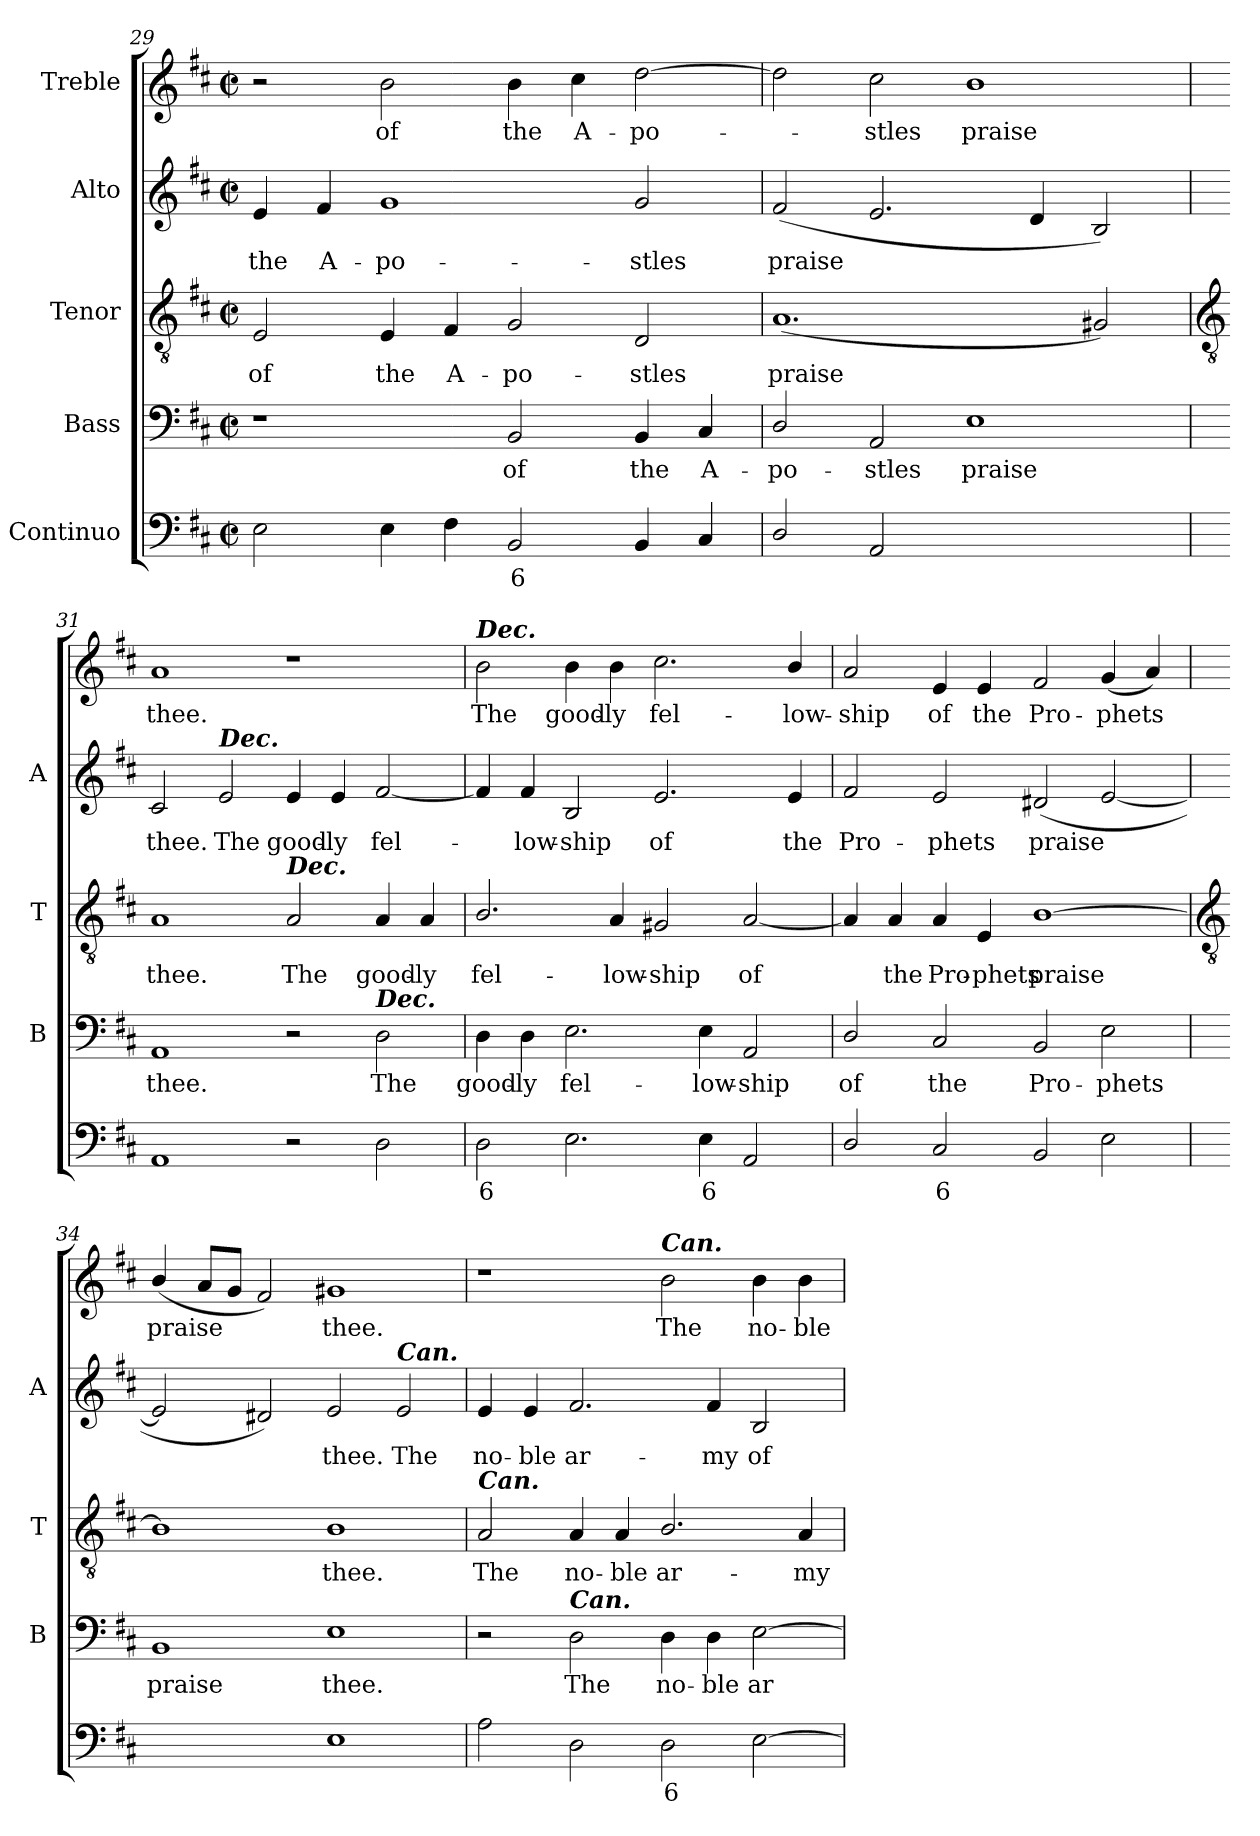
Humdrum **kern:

**kern	**text	**kern	**text	**kern	**text	**kern	**text	**kern	**text
*part5	*part5	*part4	*part4	*part3	*part3	*part2	*part2	*part1	*part1
*staff5	*staff5	*staff4	*staff4	*staff3	*staff3	*staff2	*staff2	*staff1	*staff1
*I"Continuo	*	*I"Bass	*	*I"Tenor	*	*I"Alto	*	*I"Treble	*
*	*	*I'B	*	*I'T	*	*I'A	*	*	*
*clefF4	*	*clefF4	*	*clefGv2	*	*clefG2	*	*clefG2	*
*k[f#c#]	*	*k[f#c#]	*	*k[f#c#]	*	*k[f#c#]	*	*k[f#c#]	*
*D:	*	*D:	*	*D:	*	*D:	*	*D:	*
*M4/2	*	*M4/2	*	*M4/2	*	*M4/2	*	*M4/2	*
*met(c|)	*	*met(c|)	*	*met(c|)	*	*met(c|)	*	*met(c|)	*
=29	=29	=29	=29	=29	=29	=29	=29	=29	=29
!	!	!	!	!	!LO:LY:b	!	!LO:LY:b	!	!
2E	.	1r	.	2E	of	4e	the	2r	.
!	!	!	!	!	!	!	!LO:LY:b	!	!
.	.	.	.	.	.	4f#	A-	.	.
!	!	!	!	!	!LO:LY:b	!	!LO:LY:b	!	!LO:LY:b
4E	.	.	.	4E	the	1g	-po-	2b	of
!	!	!	!	!	!LO:LY:b	!	!	!	!
4F#	.	.	.	4F#	A-	.	.	.	.
!	!LO:LY:b	!	!LO:LY:b	!	!LO:LY:b	!	!	!	!LO:LY:b
2BB	6	2BB	of	2G	-po-	.	.	4b	the
!	!	!	!	!	!	!	!	!	!LO:LY:b
.	.	.	.	.	.	.	.	4cc#	A-
!	!	!	!LO:LY:b	!	!LO:LY:b	!	!LO:LY:b	!	!LO:LY:b
4BB	.	4BB	the	2D	-stles	2g	-stles	[2dd	-po-
!	!	!	!LO:LY:b	!	!	!	!	!	!
4C#	.	4C#	A-	.	.	.	.	.	.
=30	=30	=30	=30	=30	=30	=30	=30	=30	=30
!	!	!	!LO:LY:b	!	!LO:LY:b	!	!LO:LY:b	!	!
2D/	.	2D/	-po-	(<1.A	praise	(<2f#	praise	2dd]	.
!	!	!	!LO:LY:b	!	!	!	!	!	!LO:LY:b
2AA	.	2AA	-stles	.	.	2.e	.	2cc#	stles
!	!LO:LY:b	!	!LO:LY:b	!	!	!	!	!	!LO:LY:b
[2Eyy	4	1E	praise	.	.	.	.	1b	praise
.	.	.	.	.	.	4d	.	.	.
!	!LO:LY:b	!	!	!	!	!	!	!	!
2Eyy]	3	.	.	2G#X)	.	2B)	.	.	.
!!LO:LB:g=z
=31	=31	=31	=31	=31	=31	=31	=31	=31	=31
*	*	*	*	*clefGv2	*	*	*	*	*
!	!	!	!LO:LY:b	!	!LO:LY:b	!	!LO:LY:b	!	!LO:LY:b
1AA	.	1AA	thee.	1A	thee.	2c#	thee.	1a	thee.
!	!	!	!	!	!	!LO:TX:a:Bi:t=Dec.	!	!	!
!	!	!	!	!	!	!	!LO:LY:b	!	!
.	.	.	.	.	.	2e	The	.	.
!	!	!	!	!LO:TX:a:Bi:t=Dec.	!	!	!	!	!
!	!	!	!	!	!LO:LY:b	!	!LO:LY:b	!	!
2r	.	2r	.	2A	The	4e	good-	1r	.
!	!	!	!	!	!	!	!LO:LY:b	!	!
.	.	.	.	.	.	4e	-ly	.	.
!	!	!LO:TX:a:Bi:t=Dec.	!	!	!	!	!	!	!
!	!	!	!LO:LY:b	!	!LO:LY:b	!	!LO:LY:b	!	!
2D	.	2D	The	4A	good-	[2f#	fel-	.	.
!	!	!	!	!	!LO:LY:b	!	!	!	!
.	.	.	.	4A	-ly	.	.	.	.
=32	=32	=32	=32	=32	=32	=32	=32	=32	=32
!	!	!	!	!	!	!	!	!LO:TX:a:Bi:t=Dec.	!
!	!LO:LY:b	!	!LO:LY:b	!	!LO:LY:b	!	!	!	!LO:LY:b
2D	6	4D	good-	2.B/	fel-	4f#]	.	2b	The
!	!	!	!LO:LY:b	!	!	!	!LO:LY:b	!	!
.	.	4D	-ly	.	.	4f#	low-	.	.
!	!	!	!LO:LY:b	!	!	!	!LO:LY:b	!	!LO:LY:b
2.E	.	2.E	fel-	.	.	2B	-ship	4b	good-
!	!	!	!	!	!LO:LY:b	!	!	!	!LO:LY:b
.	.	.	.	4A	-low-	.	.	4b	-ly
!	!	!	!	!	!LO:LY:b	!	!LO:LY:b	!	!LO:LY:b
.	.	.	.	2G#X	-ship	2.e	of	2.cc#	fel-
!	!LO:LY:b	!	!LO:LY:b	!	!	!	!	!	!
4E	6	4E	-low-	.	.	.	.	.	.
!	!	!	!LO:LY:b	!	!LO:LY:b	!	!	!	!
2AA	.	2AA	-ship	[2A	of	.	.	.	.
!	!	!	!	!	!	!	!LO:LY:b	!	!LO:LY:b
.	.	.	.	.	.	4e	the	4b/	-low-
=33	=33	=33	=33	=33	=33	=33	=33	=33	=33
!	!	!	!LO:LY:b	!	!	!	!LO:LY:b	!	!LO:LY:b
2D/	.	2D/	of	4A]	.	2f#	Pro-	2a	-ship
!	!	!	!	!	!LO:LY:b	!	!	!	!
.	.	.	.	4A	the	.	.	.	.
!	!LO:LY:b	!	!LO:LY:b	!	!LO:LY:b	!	!LO:LY:b	!	!LO:LY:b
2C#	6	2C#	the	4A	Pro-	2e	-phets	4e	of
!	!	!	!	!	!LO:LY:b	!	!	!	!LO:LY:b
.	.	.	.	4E	-phets	.	.	4e	the
!	!	!	!LO:LY:b	!	!LO:LY:b	!	!LO:LY:b	!	!LO:LY:b
2BB	.	2BB	Pro-	[1B	praise	(<2d#X	praise	2f#	Pro-
!	!	!	!LO:LY:b	!	!	!	!	!	!LO:LY:b
2E	.	2E	-phets	.	.	[2e	.	(<4g	-phets
.	.	.	.	.	.	.	.	4a)	.
!!LO:LB:g=z
=34	=34	=34	=34	=34	=34	=34	=34	=34	=34
*	*	*	*	*clefGv2	*	*	*	*	*
!	!LO:LY:b	!	!LO:LY:b	!	!	!	!	!	!LO:LY:b
[2BByy	4	1BB	praise	1B]	.	2e]	.	(<4b/	praise
.	.	.	.	.	.	.	.	8aL	.
.	.	.	.	.	.	.	.	8gJ	.
!	!LO:LY:b	!	!	!	!	!	!	!	!
2BByy]	3	.	.	.	.	2d#X)	.	2f#)	.
!	!	!	!LO:LY:b	!	!LO:LY:b	!	!LO:LY:b	!	!LO:LY:b
1E	.	1E	thee.	1B	thee.	2e	thee.	1g#X	thee.
!	!	!	!	!	!	!LO:TX:a:Bi:t=Can.	!	!	!
!	!	!	!	!	!	!	!LO:LY:b	!	!
.	.	.	.	.	.	2e	The	.	.
=35	=35	=35	=35	=35	=35	=35	=35	=35	=35
!	!	!	!	!LO:TX:a:Bi:t=Can.	!	!	!	!	!
!	!	!	!	!	!LO:LY:b	!	!LO:LY:b	!	!
2A	.	2r	.	2A	The	4e	no-	1r	.
!	!	!	!	!	!	!	!LO:LY:b	!	!
.	.	.	.	.	.	4e	-ble	.	.
!	!	!LO:TX:a:Bi:t=Can.	!	!	!	!	!	!	!
!	!	!	!LO:LY:b	!	!LO:LY:b	!	!LO:LY:b	!	!
2D	.	2D	The	4A	no-	2.f#	ar-	.	.
!	!	!	!	!	!LO:LY:b	!	!	!	!
.	.	.	.	4A	-ble	.	.	.	.
!	!	!	!	!	!	!	!	!LO:TX:a:Bi:t=Can.	!
!	!LO:LY:b	!	!LO:LY:b	!	!LO:LY:b	!	!	!	!LO:LY:b
2D	6	4D	no-	2.B/	ar-	.	.	2b	The
!	!	!	!LO:LY:b	!	!	!	!LO:LY:b	!	!
.	.	4D	-ble	.	.	4f#	-my	.	.
!	!	!	!LO:LY:b	!	!	!	!LO:LY:b	!	!LO:LY:b
[2E	.	[2E	ar-	.	.	2B	of	4b	no-
!	!	!	!	!	!LO:LY:b	!	!	!	!LO:LY:b
.	.	.	.	4A	-my	.	.	4b	-ble
=	=	=	=	=	=	=	=	=	=
*-	*-	*-	*-	*-	*-	*-	*-	*-	*-
